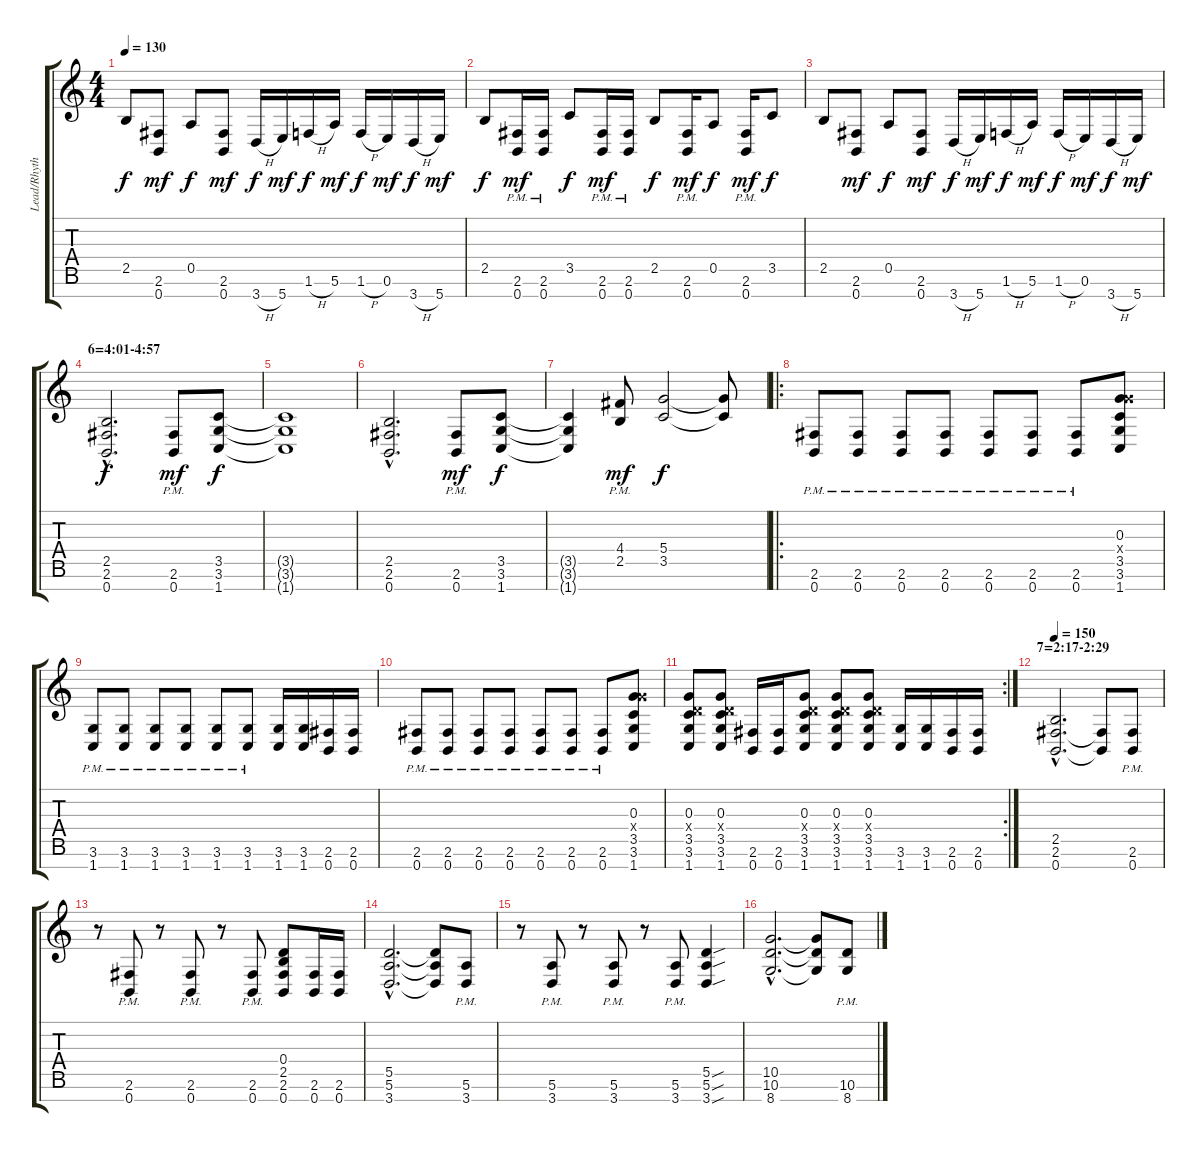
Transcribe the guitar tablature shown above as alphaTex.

\track ("Lead/Rhythm" "Lead/Rhyth") {instrument distortionguitar}
\staff {score tabs}
\tuning (E4 B3 G3 D3 A2 E2 B1) {hide}
\ts (4 4)
\tempo 130
\clef g2
\ks c
2.5.8{dy f} (2.6 0.7).8{dy mf} 0.5.8{dy f} (2.6 0.7).8{dy mf} 3.7{h}.16{dy f} 5.7.16{dy mf} 1.6{h}.16{dy f} 5.6.16{dy mf} 1.6{h}.16{dy f} 0.6.16{dy mf} 3.7{h}.16{dy f} 5.7.16{dy mf} |
2.5.8{dy f} (2.6{pm} 0.7{pm}).16{dy mf} (2.6{pm} 0.7{pm}).16 3.5.8{dy f} (2.6{pm} 0.7{pm}).16{dy mf} (2.6{pm} 0.7{pm}).16 2.5.8{dy f} (2.6{pm} 0.7{pm}).16{dy mf} 0.5.8{dy f} (2.6{pm} 0.7{pm}).16{dy mf} 3.5.8{dy f} |
2.5.8 (2.6 0.7).8{dy mf} 0.5.8{dy f} (2.6 0.7).8{dy mf} 3.7{h}.16{dy f} 5.7.16{dy mf} 1.6{h}.16{dy f} 5.6.16{dy mf} 1.6{h}.16{dy f} 0.6.16{dy mf} 3.7{h}.16{dy f} 5.7.16{dy mf} |
\section ("" "6=4:01-4:57")
(2.5{hac} 2.6{hac} 0.7{hac}).2{d dy f} (2.6{pm} 0.7{pm}).8{dy mf} (3.5 3.6 1.7).8{dy f} |
(3.5{t} 3.6{t} 1.7{t}).1 |
(2.5{hac} 2.6{hac} 0.7{hac}).2{d} (2.6{pm} 0.7{pm}).8{dy mf} (3.5 3.6 1.7).8{dy f} |
(3.5{t} 3.6{t} 1.7{t}).4 (4.4{pm} 2.5{pm}).8{dy mf} (5.4 3.5).2{dy f} (5.4{t} 3.5{t}).8 |
\ro
(2.6{pm} 0.7{pm}).8 (2.6{pm} 0.7{pm}).8 (2.6{pm} 0.7{pm}).8 (2.6{pm} 0.7{pm}).8 (2.6{pm} 0.7{pm}).8 (2.6{pm} 0.7{pm}).8 (2.6{pm} 0.7{pm}).8 (0.3 5.4{x} 3.5 3.6 1.7).8 |
(3.6{pm} 1.7{pm}).8 (3.6{pm} 1.7{pm}).8 (3.6{pm} 1.7{pm}).8 (3.6{pm} 1.7{pm}).8 (3.6{pm} 1.7{pm}).8 (3.6{pm} 1.7{pm}).8 (3.6 1.7).16 (3.6 1.7).16 (2.6 0.7).16 (2.6 0.7).16 |
(2.6{pm} 0.7{pm}).8 (2.6{pm} 0.7{pm}).8 (2.6{pm} 0.7{pm}).8 (2.6{pm} 0.7{pm}).8 (2.6{pm} 0.7{pm}).8 (2.6{pm} 0.7{pm}).8 (2.6{pm} 0.7{pm}).8 (0.3 5.4{x} 3.5 3.6 1.7).8 |
\rc 2
(0.3 0.4{x} 3.5 3.6 1.7).8 (0.3 0.4{x} 3.5 3.6 1.7).8 (2.6 0.7).16 (2.6 0.7).16 (0.3 0.4{x} 3.5 3.6 1.7).8 (0.3 0.4{x} 3.5 3.6 1.7).8 (0.3 0.4{x} 3.5 3.6 1.7).8 (3.6 1.7).16 (3.6 1.7).16 (2.6 0.7).16 (2.6 0.7).16 |
\section ("" "7=2:17-2:29")
\tempo 150
(2.5{hac} 2.6{hac} 0.7{hac}).2{d} (2.6{t} 0.7{t}).8 (2.6{pm} 0.7{pm}).8 |
r.8 (2.6{pm} 0.7{pm}).8 r.8 (2.6{pm} 0.7{pm}).8 r.8 (2.6{pm} 0.7{pm}).8 (0.4 2.5 2.6 0.7).8 (2.6 0.7).16 (2.6 0.7).16 |
(5.5{hac} 5.6{hac} 3.7{hac}).2{d} (5.5{t} 5.6{t} 3.7{t}).8 (5.6{pm} 3.7{pm}).8 |
r.8 (5.6{pm} 3.7{pm}).8 r.8 (5.6{pm} 3.7{pm}).8 r.8 (5.6{pm} 3.7{pm}).8 (5.5{sou} 5.6{sou} 3.7{sou}).4 |
(10.5{hac} 10.6{hac} 8.7{hac}).2{d} (10.5{t} 10.6{t} 8.7{t}).8 (10.6{pm} 8.7{pm}).8
